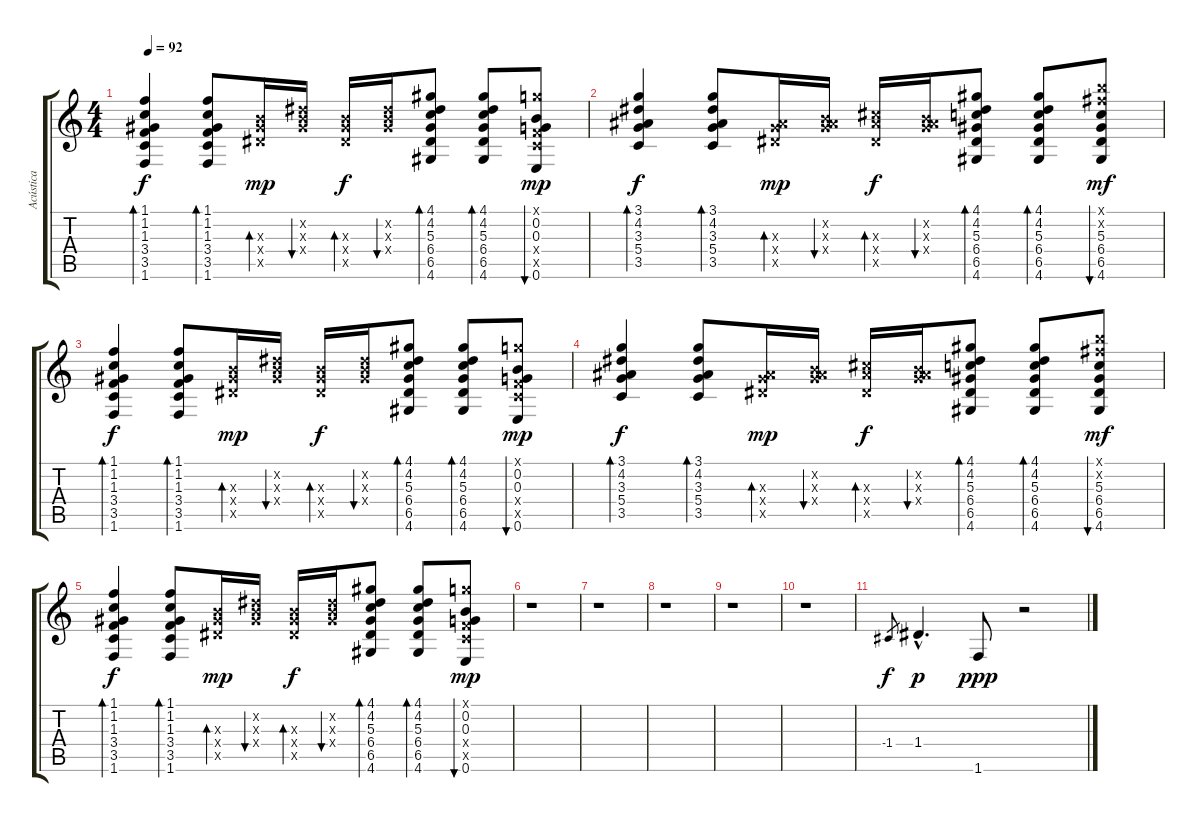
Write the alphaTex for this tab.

\track ("Acústica" "Acústica") {instrument acousticguitarsteel}
\staff {score tabs}
\tuning (E4 B3 G3 D3 A2 E2) {hide}
\ts (4 4)
\tempo 92
\clef g2
\ks c
(1.1 1.2 1.3 3.4 3.5 1.6).4{bd 60 dy f} (1.1 1.2 1.3 3.4 3.5 1.6).8{bd 60} (4.3{x} 6.4{x} 6.5{x}).16{bd 60 dy mp} (4.2{x} 4.3{x} 6.4{x}).16{bu 60} (4.3{x} 6.4{x} 6.5{x}).16{bd 60 dy f} (4.2{x} 4.3{x} 6.4{x}).16{bu 60} (4.1 4.2 5.3 6.4 6.5 4.6).8{bd 60} (4.1 4.2 5.3 6.4 6.5 4.6).8{bd 60} (3.1{x} 0.2 0.3 3.4{x} 3.5{x} 0.6).8{bu 60 dy mp} |
(3.1 4.2 3.3 5.4 3.5).4{bd 60 dy f} (3.1 4.2 3.3 5.4 3.5).8{bd 60} (0.3{x} 8.4{x} 6.5{x}).16{bd 60 dy mp} (0.2{x} 0.3{x} 8.4{x}).16{bu 60} (6.3{x} 8.4{x} 6.5{x}).16{bd 60 dy f} (0.2{x} 0.3{x} 8.4{x}).16{bu 60} (4.1 4.2 5.3 6.4 6.5 4.6).8{bd 60} (4.1 4.2 5.3 6.4 6.5 4.6).8{bd 60} (7.1{x} 7.2{x} 5.3 6.4 6.5 4.6).8{bu 60 dy mf} |
(1.1 1.2 1.3 3.4 3.5 1.6).4{bd 60 dy f} (1.1 1.2 1.3 3.4 3.5 1.6).8{bd 60} (4.3{x} 6.4{x} 6.5{x}).16{bd 60 dy mp} (4.2{x} 4.3{x} 6.4{x}).16{bu 60} (4.3{x} 6.4{x} 6.5{x}).16{bd 60 dy f} (4.2{x} 4.3{x} 6.4{x}).16{bu 60} (4.1 4.2 5.3 6.4 6.5 4.6).8{bd 60} (4.1 4.2 5.3 6.4 6.5 4.6).8{bd 60} (3.1{x} 0.2 0.3 3.4{x} 3.5{x} 0.6).8{bu 60 dy mp} |
(3.1 4.2 3.3 5.4 3.5).4{bd 60 dy f} (3.1 4.2 3.3 5.4 3.5).8{bd 60} (0.3{x} 8.4{x} 6.5{x}).16{bd 60 dy mp} (0.2{x} 0.3{x} 8.4{x}).16{bu 60} (6.3{x} 8.4{x} 6.5{x}).16{bd 60 dy f} (0.2{x} 0.3{x} 8.4{x}).16{bu 60} (4.1 4.2 5.3 6.4 6.5 4.6).8{bd 60} (4.1 4.2 5.3 6.4 6.5 4.6).8{bd 60} (7.1{x} 7.2{x} 5.3 6.4 6.5 4.6).8{bu 60 dy mf} |
(1.1 1.2 1.3 3.4 3.5 1.6).4{bd 60 dy f} (1.1 1.2 1.3 3.4 3.5 1.6).8{bd 60} (4.3{x} 6.4{x} 6.5{x}).16{bd 60 dy mp} (4.2{x} 4.3{x} 6.4{x}).16{bu 60} (4.3{x} 6.4{x} 6.5{x}).16{bd 60 dy f} (4.2{x} 4.3{x} 6.4{x}).16{bu 60} (4.1 4.2 5.3 6.4 6.5 4.6).8{bd 60} (4.1 4.2 5.3 6.4 6.5 4.6).8{bd 60} (3.1{x} 0.2 0.3 3.4{x} 3.5{x} 0.6).8{bu 60 dy mp} |
r.1 |
r.1 |
r.1 |
r.1 |
r.1 |
-1.4.8{gr dy f} 1.4{hac}.4{d dy p} 1.6.8{dy ppp} r.2
